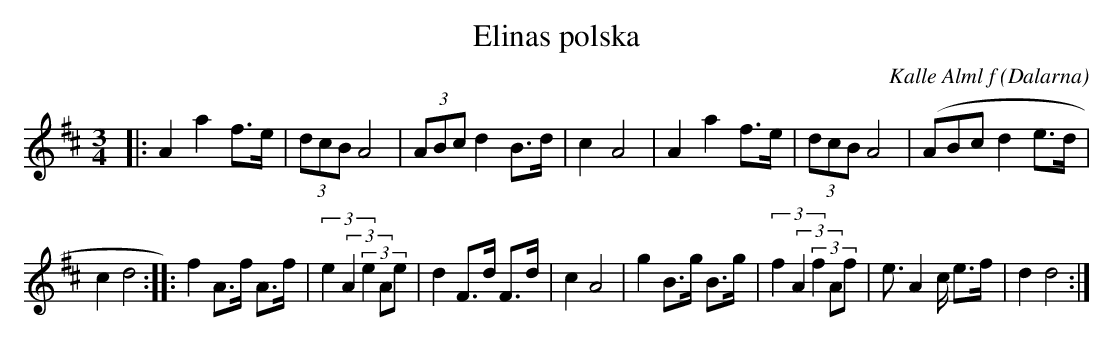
X:1
T:Elinas polska
C:Kalle Alml f
O:Dalarna
M:3/4
L:1/8
K:D
|:A2 a2 f3/2e/ |(3dcB A4 |(3ABc d2 B3/2d/ |c2 A4 |A2 a2 f3/2e/ |(3dcB A4 |(ABc d2 e3/2d/ |
c2 d4 ::f2 A3/2f/ A3/2f/ |(3e2(3A2(3e2 Ae |d2 F3/2d/ F3/2d/ |c2 A4 |g2 B3/2g/ B3/2g/ |(3f2(3A2(3f2 Af |e3/2 A2 c/ e3/2f/ |d2 d4 :|
